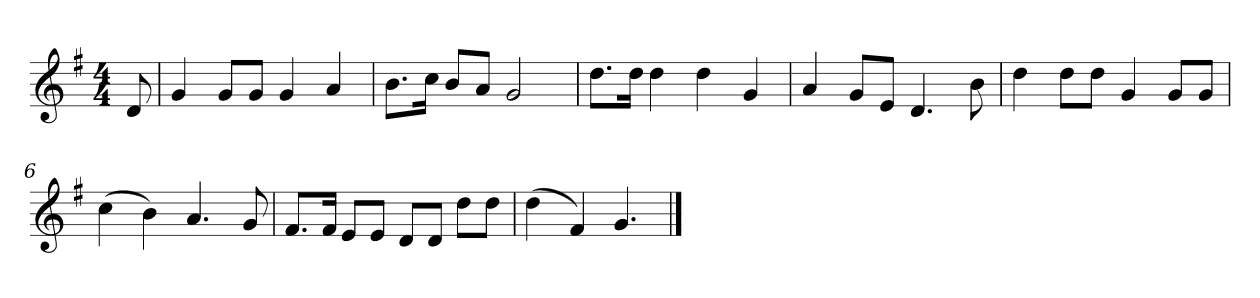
**kern
*part1
*staff1
*k[f#]
*M4/4
*MM120
=
8d
=1
4g
8gL
8gJ
4g
4a
=2
8.bL
16ccJk
8bL
8aJ
2g
=3
8.ddL
16ddJk
4dd
4dd
4g
=4
4a
8gL
8eJ
4.d
8b
=5
4dd
8ddL
8ddJ
4g
8gL
8gJ
=6
(4cc
4b)
4.a
8g
=7
8.f#L
16f#Jk
8eL
8eJ
8dL
8dJ
8ddL
8ddJ
=8
(4dd
4f#)
4.g
==
*-
